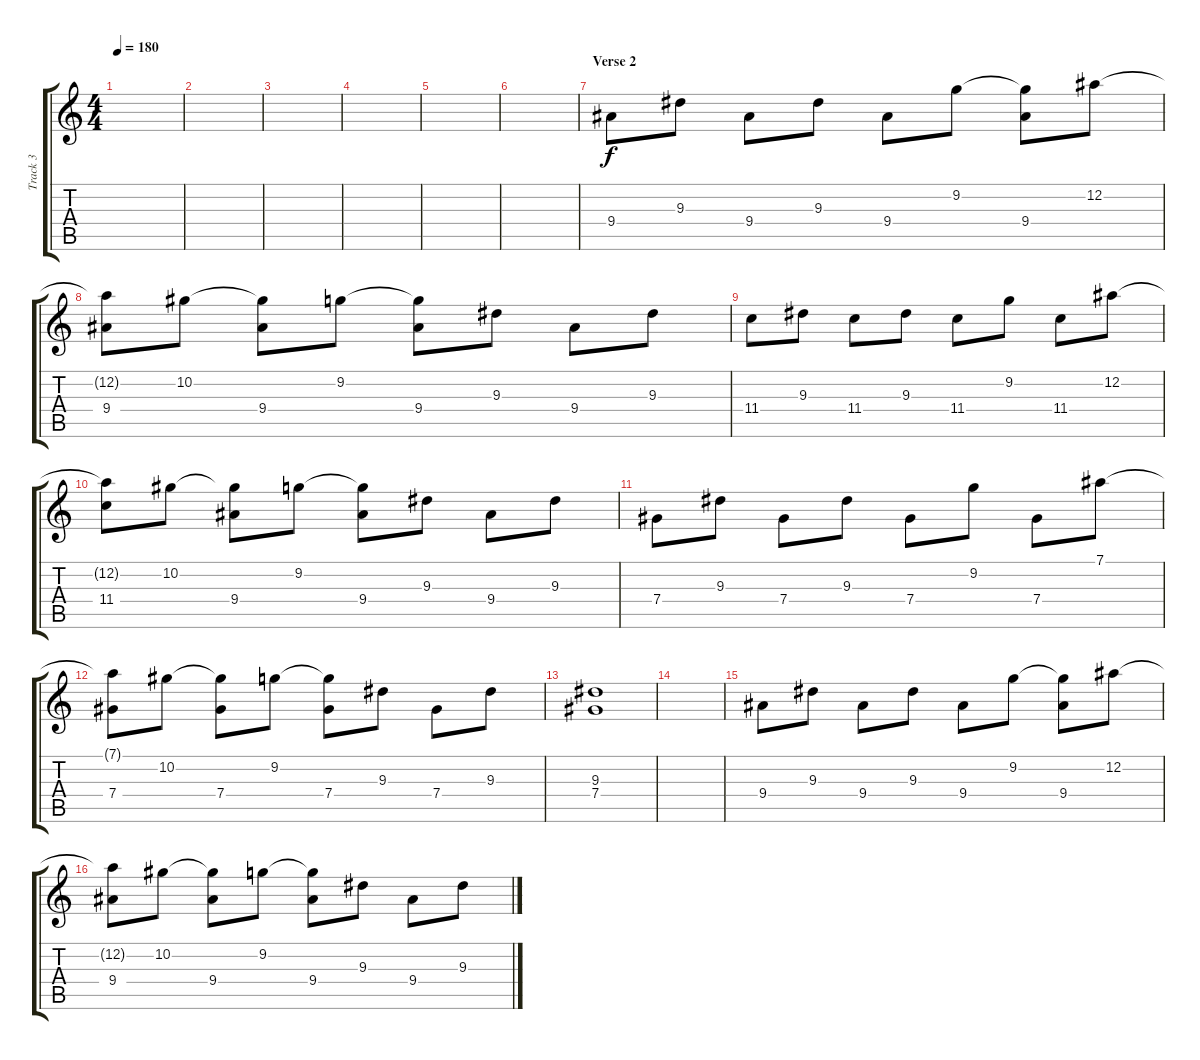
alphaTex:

\track ("Track 3" "Track 3") {instrument electricguitarclean}
\staff {score tabs}
\tuning (Eb4 Bb3 Gb3 Db3 Ab2 Eb2) {hide}
\ts (4 4)
\tempo 180
\clef g2
\ks c
|
|
|
|
|
|
\section ("" "Verse 2")
9.4.8{instrument electricguitarclean} 9.3.8 9.4.8 9.3.8 9.4.8 9.2.8 (9.2{t} 9.4).8 12.2.8 |
(12.2{t} 9.4).8 10.2.8 (10.2{t} 9.4).8 9.2.8 (9.2{t} 9.4).8 9.3.8 9.4.8 9.3.8 |
11.4.8 9.3.8 11.4.8 9.3.8 11.4.8 9.2.8 11.4.8 12.2.8 |
(12.2{t} 11.4).8 10.2.8 (10.2{t} 9.4).8 9.2.8 (9.2{t} 9.4).8 9.3.8 9.4.8 9.3.8 |
7.4.8 9.3.8 7.4.8 9.3.8 7.4.8 9.2.8 7.4.8 7.1.8 |
(7.1{t} 7.4).8 10.2.8 (10.2{t} 7.4).8 9.2.8 (9.2{t} 7.4).8 9.3.8 7.4.8 9.3.8 |
(9.3 7.4).1 |
|
9.4.8{instrument electricguitarclean} 9.3.8 9.4.8 9.3.8 9.4.8 9.2.8 (9.2{t} 9.4).8 12.2.8 |
(12.2{t} 9.4).8 10.2.8 (10.2{t} 9.4).8 9.2.8 (9.2{t} 9.4).8 9.3.8 9.4.8 9.3.8
